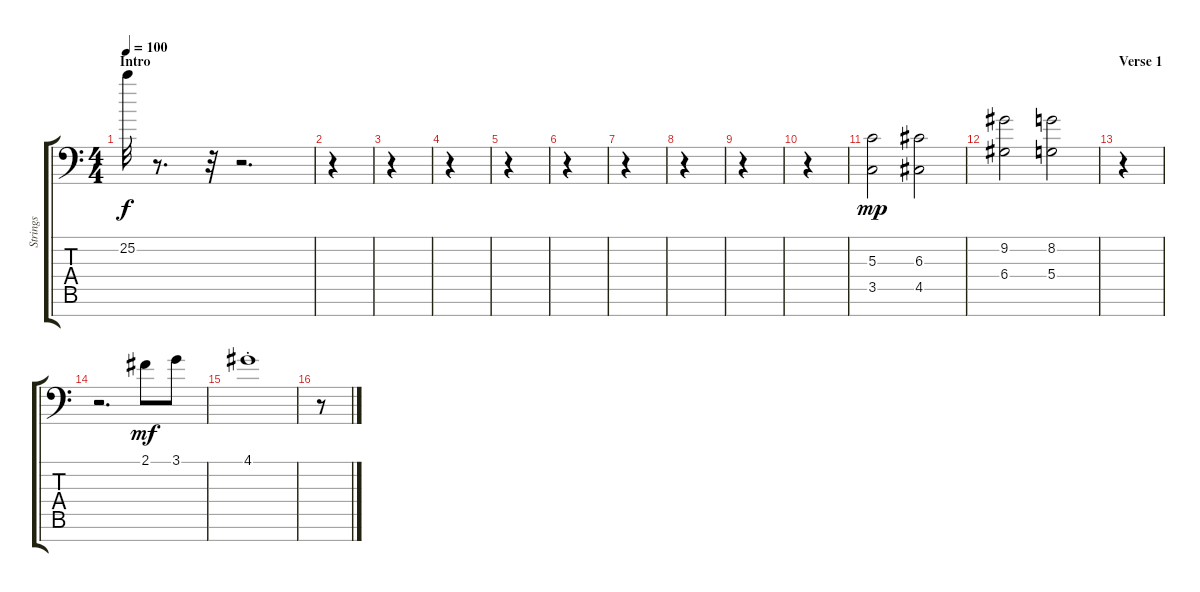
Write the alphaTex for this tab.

\track ("Strings" "Strings") {instrument stringensemble1}
\staff {score tabs}
\tuning (E4 B3 G3 D3 A2 E2 C1) {hide}
\ts (4 4)
\section ("" "Intro")
\tempo 100
\clef f4
\ks c
25.2.32{dy f instrument stringensemble1} r.8{d} r.32 r.2{d} |
r.4 |
r.4 |
r.4 |
\section ("" "")
r.4 |
r.4 |
r.4 |
r.4 |
\section ("" "")
r.4 |
r.4 |
(5.3 3.5).2{dy mp instrument stringensemble2} (6.3 4.5).2 |
(9.2 6.4).2 (8.2 5.4).2 |
\section ("" "Verse 1")
r.4 |
r.2{d} 2.1.8{dy mf} 3.1.8 |
4.1{st}.1 |
r.8
